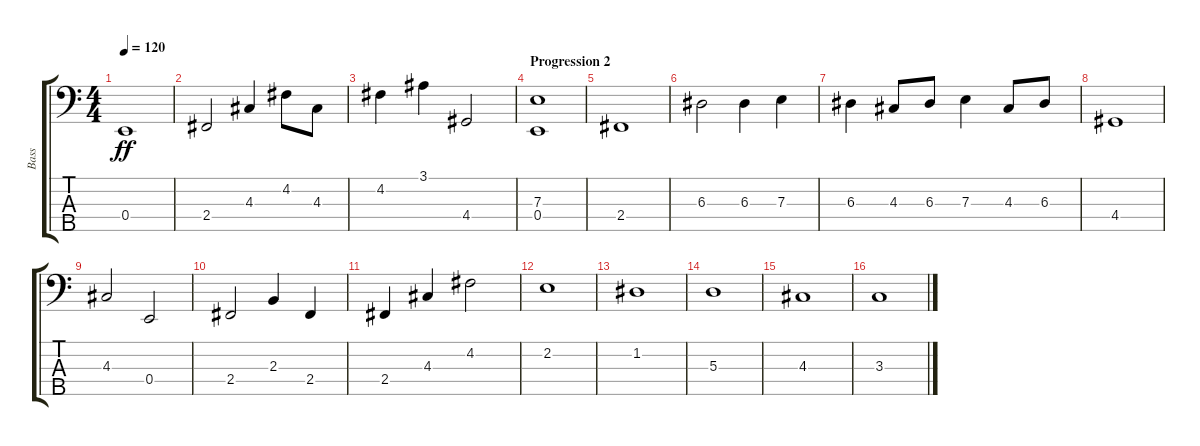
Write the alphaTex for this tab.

\track ("Bass" "Bass") {instrument acousticbass}
\staff {score tabs}
\tuning (G2 D2 A1 E1 Bb0) {hide}
\ts (4 4)
\tempo 120
\clef f4
\ks c
0.4.1{dy ff} |
2.4.2 4.3.4 4.2.8 4.3.8 |
4.2.4 3.1.4 4.4.2 |
\section ("" "Progression 2")
(7.3 0.4).1 |
2.4.1 |
6.3.2 6.3.4 7.3.4 |
6.3.4 4.3.8 6.3.8 7.3.4 4.3.8 6.3.8 |
4.4.1 |
4.3.2 0.4.2 |
2.4.2 2.3.4 2.4.4 |
2.4.4 4.3.4 4.2.2 |
2.2.1 |
1.2.1 |
5.3.1 |
4.3.1 |
3.3.1
